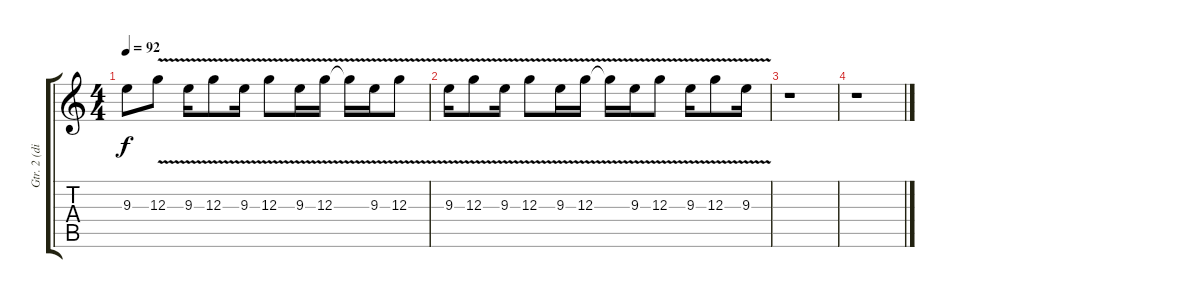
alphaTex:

\track ("Gtr. 2 (dist.)" "Gtr. 2 (di") {instrument overdrivenguitar}
\staff {score tabs}
\tuning (E4 B3 G3 D3 A2 E2) {hide}
\ts (4 4)
\tempo 92
\clef g2
\ks c
9.3{t}.8{dy f} 12.3{v}.8 9.3{v}.16 12.3{v}.8 9.3{v}.16 12.3{v}.8 9.3{v}.16 12.3{v}.16 12.3{t}.16 9.3{v}.16 12.3{v}.8 |
9.3{v}.16 12.3{v}.8 9.3{v}.16 12.3{v}.8 9.3{v}.16 12.3{v}.16 12.3{t}.16 9.3{v}.16 12.3{v}.8 9.3{v}.16 12.3{v}.8 9.3{v}.16 |
r.1 |
r.1
